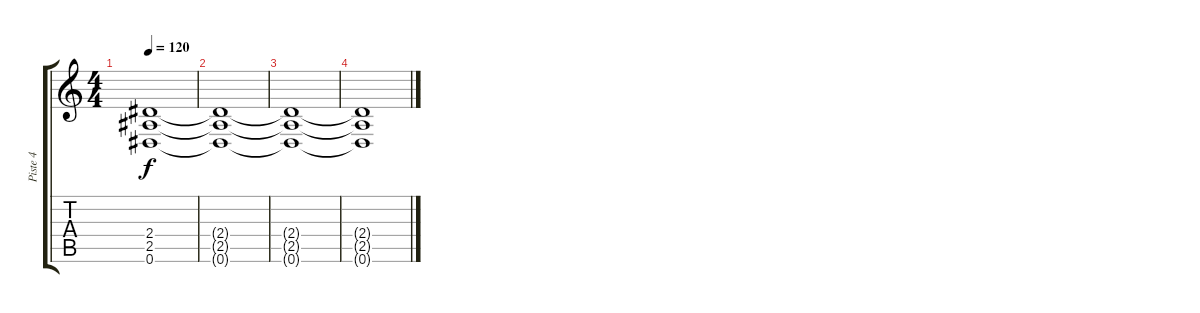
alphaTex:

\track ("Piste 4" "Piste 4") {instrument overdrivenguitar}
\staff {score tabs}
\tuning (Eb4 Bb3 Gb3 Db3 Ab2 Eb2) {hide}
\ts (4 4)
\tempo 120
\clef g2
\ks c
(2.4 2.5 0.6).1{dy f} |
(2.4{t} 2.5{t} 0.6{t}).1 |
(2.4{t} 2.5{t} 0.6{t}).1 |
(2.4{t} 2.5{t} 0.6{t}).1
